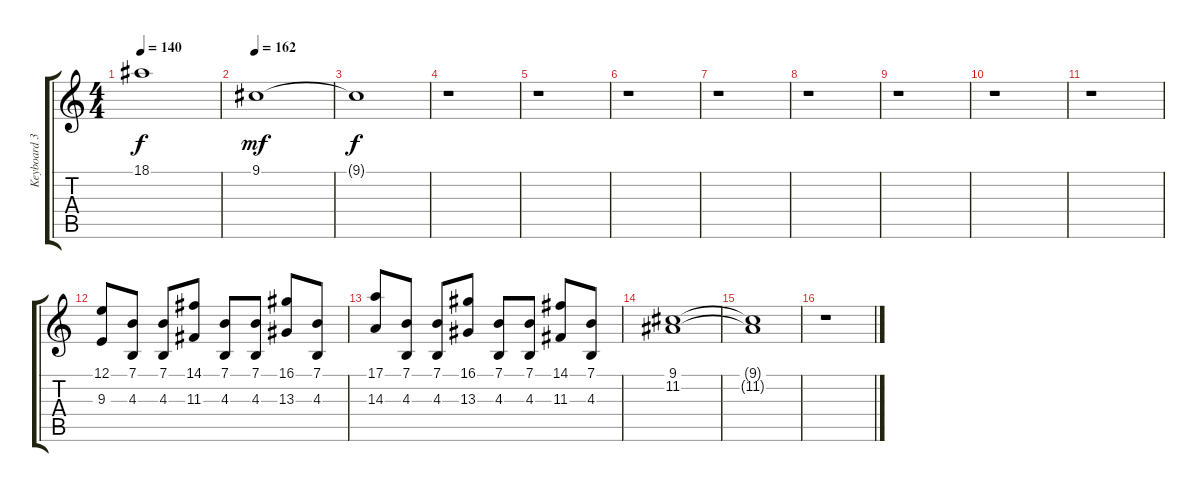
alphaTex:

\track ("Keyboard 3" "Keyboard 3") {instrument stringensemble1}
\staff {score tabs}
\tuning (E4 B3 G3 D3 A2 E2) {hide}
\ts (4 4)
\tempo 140
\clef g2
\ks c
18.1.1{dy f} |
\section ("" "")
\tempo 162
9.1.1{dy mf} |
9.1{t}.1{dy f} |
r.1 |
r.1 |
r.1 |
r.1 |
r.1 |
r.1 |
r.1 |
r.1 |
(12.1 9.3).8{volume 10} (7.1 4.3).8 (7.1 4.3).8 (14.1 11.3).8 (7.1 4.3).8 (7.1 4.3).8 (16.1 13.3).8 (7.1 4.3).8 |
(17.1 14.3).8 (7.1 4.3).8 (7.1 4.3).8 (16.1 13.3).8 (7.1 4.3).8 (7.1 4.3).8 (14.1 11.3).8 (7.1 4.3).8 |
(9.1 11.2).1 |
(9.1{t} 11.2{t}).1 |
r.1
